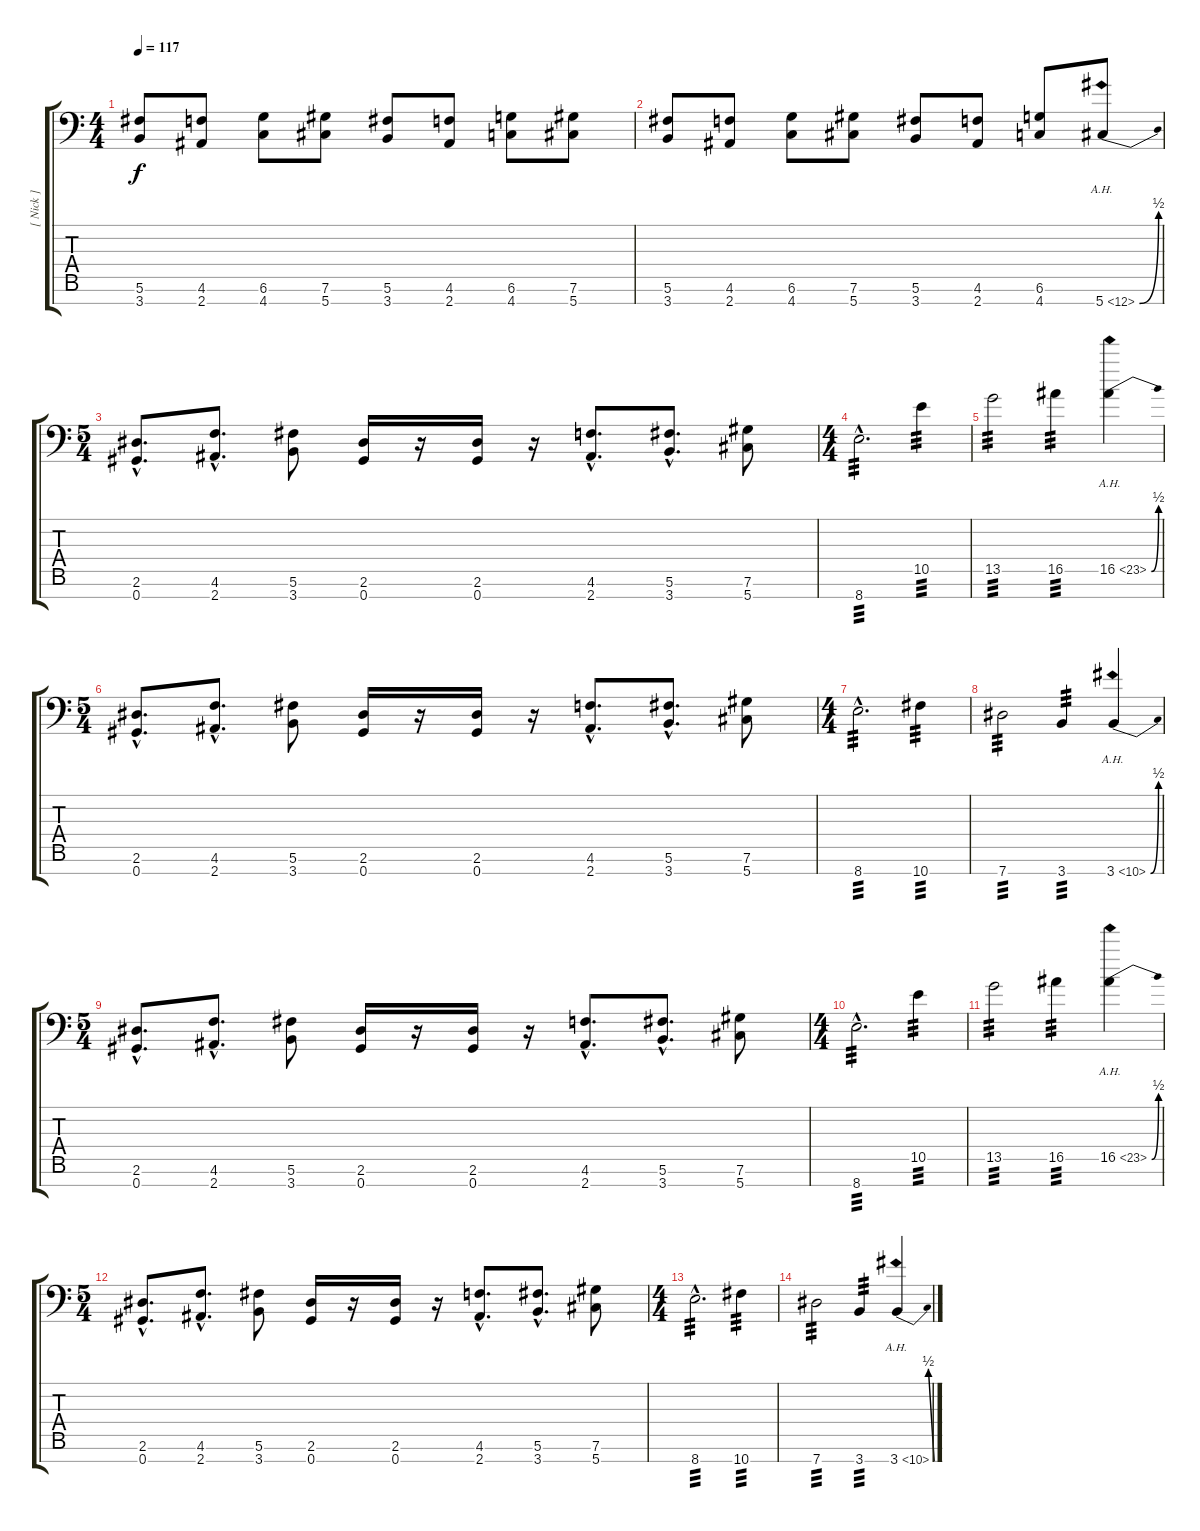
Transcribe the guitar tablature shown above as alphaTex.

\track ("[ Nick ]" "[ Nick ]") {instrument overdrivenguitar}
\staff {score tabs}
\tuning (Db4 Ab3 E3 B2 Gb2 Db2 Ab1) {hide}
\ts (4 4)
\tempo 117
\clef f4
\ks c
(5.6 3.7).8{dy f} (4.6 2.7).8 (6.6 4.7).8 (7.6 5.7).8 (5.6 3.7).8 (4.6 2.7).8 (6.6 4.7).8 (7.6 5.7).8 |
(5.6 3.7).8 (4.6 2.7).8 (6.6 4.7).8 (7.6 5.7).8 (5.6 3.7).8 (4.6 2.7).8 (6.6 4.7).8 5.7{be (bend 0 0 60 2) ah 7}.8 |
\ts (5 4)
(2.6{hac} 0.7{hac}).8{d} (4.6{hac} 2.7{hac}).8{d} (5.6 3.7).8 (2.6 0.7).16 r.16 (2.6 0.7).16 r.16 (4.6{hac} 2.7{hac}).8{d} (5.6{hac} 3.7{hac}).8{d} (7.6 5.7).8 |
\ts (4 4)
8.7{hac}.2{d tp 3} 10.5.4{tp 3} |
13.5.2{tp 3} 16.5.4{tp 3} 16.5{be (bend 0 0 60 2) ah 7}.4 |
\ts (5 4)
(2.6{hac} 0.7{hac}).8{d} (4.6{hac} 2.7{hac}).8{d} (5.6 3.7).8 (2.6 0.7).16 r.16 (2.6 0.7).16 r.16 (4.6{hac} 2.7{hac}).8{d} (5.6{hac} 3.7{hac}).8{d} (7.6 5.7).8 |
\ts (4 4)
8.7{hac}.2{d tp 3} 10.7.4{tp 3} |
7.7.2{tp 3} 3.7.4{tp 3} 3.7{be (bend 0 0 60 2) ah 7}.4 |
\ts (5 4)
(2.6{hac} 0.7{hac}).8{d} (4.6{hac} 2.7{hac}).8{d} (5.6 3.7).8 (2.6 0.7).16 r.16 (2.6 0.7).16 r.16 (4.6{hac} 2.7{hac}).8{d} (5.6{hac} 3.7{hac}).8{d} (7.6 5.7).8 |
\ts (4 4)
8.7{hac}.2{d tp 3} 10.5.4{tp 3} |
13.5.2{tp 3} 16.5.4{tp 3} 16.5{be (bend 0 0 60 2) ah 7}.4 |
\ts (5 4)
(2.6{hac} 0.7{hac}).8{d} (4.6{hac} 2.7{hac}).8{d} (5.6 3.7).8 (2.6 0.7).16 r.16 (2.6 0.7).16 r.16 (4.6{hac} 2.7{hac}).8{d} (5.6{hac} 3.7{hac}).8{d} (7.6 5.7).8 |
\ts (4 4)
8.7{hac}.2{d tp 3} 10.7.4{tp 3} |
7.7.2{tp 3} 3.7.4{tp 3} 3.7{be (bend 0 0 60 2) ah 7}.4
